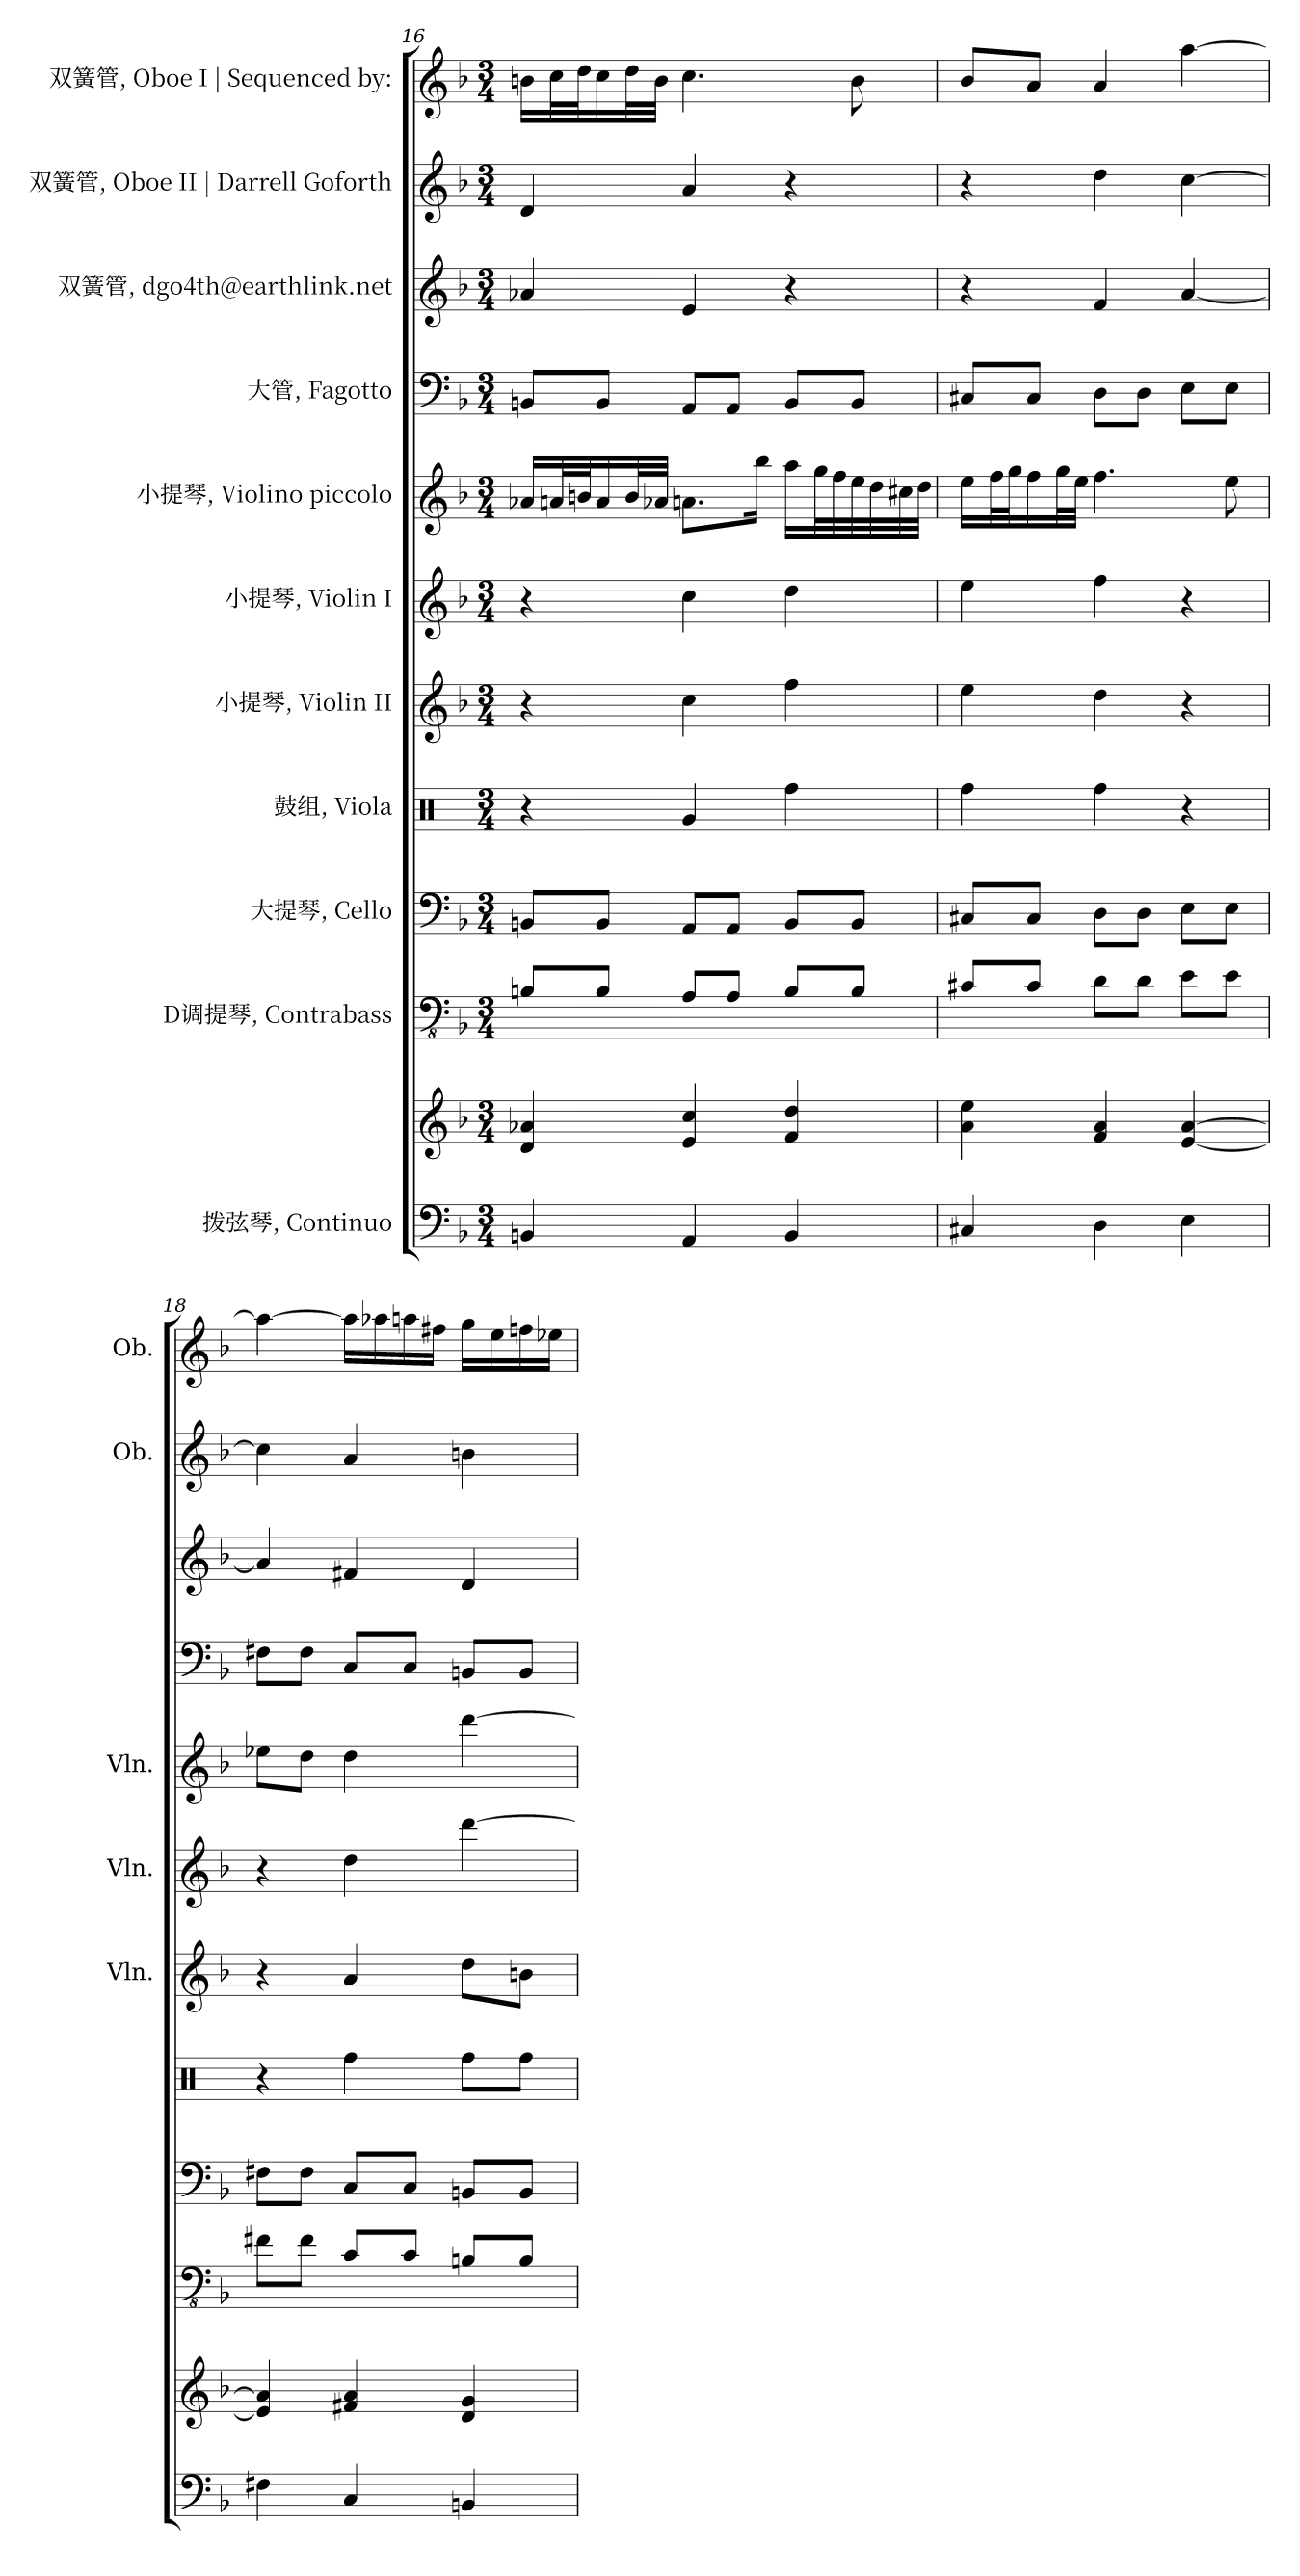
**kern	**kern	**kern	**kern	**kern	**kern	**kern	**kern	**kern	**kern	**kern	**kern
*part11	*part11	*part10	*part9	*part8	*part7	*part6	*part5	*part4	*part3	*part2	*part1
*staff12	*staff11	*staff10	*staff9	*staff8	*staff7	*staff6	*staff5	*staff4	*staff3	*staff2	*staff1
*I"拨弦琴, Continuo	*	*I"D调提琴, Contrabass	*I"大提琴, Cello	*I"鼓组, Viola	*I"小提琴, Violin II	*I"小提琴, Violin I	*I"小提琴, Violino piccolo	*I"大管, Fagotto	*I"双簧管, dgo4th@earthlink.net	*I"双簧管, Oboe II | Darrell Goforth	*I"双簧管, Oboe I | Sequenced by:
*	*	*	*	*	*I'Vln.	*I'Vln.	*I'Vln.	*	*	*I'Ob.	*I'Ob.
!!LO:PB:g=z
*clefF4	*clefG2	*clefFv4	*clefF4	*clefX	*clefG2	*clefG2	*clefG2	*clefF4	*clefG2	*clefG2	*clefG2
*	*	*ITrd7c12	*	*	*	*	*	*	*	*	*
*k[b-]	*k[b-]	*k[b-]	*k[b-]	*k[]	*k[b-]	*k[b-]	*k[b-]	*k[b-]	*k[b-]	*k[b-]	*k[b-]
*M3/4	*M3/4	*M3/4	*M3/4	*M3/4	*M3/4	*M3/4	*M3/4	*M3/4	*M3/4	*M3/4	*M3/4
=16	=16	=16	=16	=16	=16	=16	=16	=16	=16	=16	=16
4BBn/	4d/ 4a-X/	8BBBn/L	8BBn/L	4r	4r	4r	16a-X/LL	8BBn/L	4a-X/	4d/	16bn\LL
.	.	.	.	.	.	.	32an/L	.	.	.	32cc\L
.	.	.	.	.	.	.	32bn/J	.	.	.	32dd\J
.	.	8BBB/J	8BB/J	.	.	.	16a/	8BB/J	.	.	16cc\
.	.	.	.	.	.	.	32b/L	.	.	.	32dd\L
.	.	.	.	.	.	.	32a-X/JJJ	.	.	.	32b\JJJ
4AA/	4e/ 4cc/	8AAA/L	8AA/L	4Rg/	4cc\	4cc\	8.an\L	8AA/L	4e/	4a/	4.cc\
.	.	8AAA/J	8AA/J	.	.	.	.	8AA/J	.	.	.
.	.	.	.	.	.	.	16bb-\Jk	.	.	.	.
4BB/	4f/ 4dd/	8BBB/L	8BB/L	4Rff\	4ff\	4dd\	16aa\LL	8BB/L	4r	4r	.
.	.	.	.	.	.	.	32gg\L	.	.	.	.
.	.	.	.	.	.	.	32ff\	.	.	.	.
.	.	8BBB/J	8BB/J	.	.	.	32ee\	8BB/J	.	.	8b\
.	.	.	.	.	.	.	32dd\	.	.	.	.
.	.	.	.	.	.	.	32cc#X\	.	.	.	.
.	.	.	.	.	.	.	32dd\JJJ	.	.	.	.
=17	=17	=17	=17	=17	=17	=17	=17	=17	=17	=17	=17
4C#X/	4a\ 4ee\	8CC#X/L	8C#X/L	4Rff\	4ee\	4ee\	16ee\LL	8C#X/L	4r	4r	8b-/L
.	.	.	.	.	.	.	32ff\L	.	.	.	.
.	.	.	.	.	.	.	32gg\J	.	.	.	.
.	.	8CC#/J	8C#/J	.	.	.	16ff\	8C#/J	.	.	8a/J
.	.	.	.	.	.	.	32gg\L	.	.	.	.
.	.	.	.	.	.	.	32ee\JJJ	.	.	.	.
4D\	4f/ 4a/	8DD\L	8D\L	4Rff\	4dd\	4ff\	4.ff\	8D\L	4f/	4dd\	4a/
.	.	8DD\J	8D\J	.	.	.	.	8D\J	.	.	.
4E\	[4e/ [4a/	8EE\L	8E\L	4r	4r	4r	.	8E\L	[4a/	[4cc\	[4aa\
.	.	8EE\J	8E\J	.	.	.	8ee\	8E\J	.	.	.
!!LO:PB:g=z
=18	=18	=18	=18	=18	=18	=18	=18	=18	=18	=18	=18
4F#X\	4e/] 4a/]	8FF#X\L	8F#X\L	4r	4r	4r	8ee-X\L	8F#X\L	4a/]	4cc\]	4aa\_
.	.	8FF#\J	8F#\J	.	.	.	8dd\J	8F#\J	.	.	.
4C/	4f#X/ 4a/	8CC/L	8C/L	4Rff\	4a/	4dd\	4dd\	8C/L	4f#X/	4a/	16aa\LL]
.	.	.	.	.	.	.	.	.	.	.	16aa-X\
.	.	8CC/J	8C/J	.	.	.	.	8C/J	.	.	16aan\
.	.	.	.	.	.	.	.	.	.	.	16ff#X\JJ
4BBn/	4d/ 4g/	8BBBn/L	8BBn/L	8Rff\L	8dd\L	[4ddd\	[4ddd\	8BBn/L	4d/	4bn\	16gg\LL
.	.	.	.	.	.	.	.	.	.	.	16ee\
.	.	8BBB/J	8BB/J	8Rff\J	8bn\J	.	.	8BB/J	.	.	16ffn\
.	.	.	.	.	.	.	.	.	.	.	16ee-X\JJ
=	=	=	=	=	=	=	=	=	=	=	=
*-	*-	*-	*-	*-	*-	*-	*-	*-	*-	*-	*-
